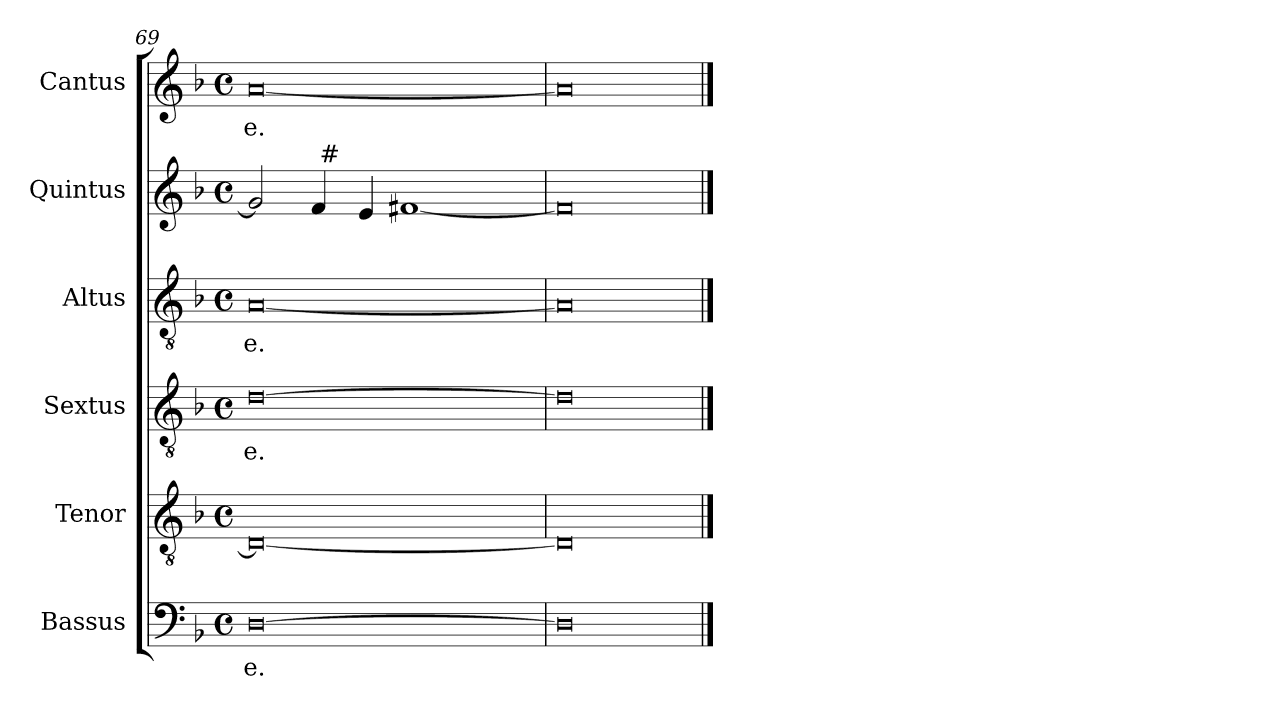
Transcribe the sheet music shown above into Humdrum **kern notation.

**kern	**text	**kern	**kern	**text	**kern	**text	**kern	**kern	**text
*part6	*part6	*part5	*part4	*part4	*part3	*part3	*part2	*part1	*part1
*staff6	*staff6	*staff5	*staff4	*staff4	*staff3	*staff3	*staff2	*staff1	*staff1
*I"Bassus	*	*I"Tenor	*I"Sextus	*	*I"Altus	*	*I"Quintus	*I"Cantus	*
*clefF4	*	*clefGv2	*clefGv2	*	*clefGv2	*	*clefG2	*clefG2	*
*k[b-]	*	*k[b-]	*k[b-]	*	*k[b-]	*	*k[b-]	*k[b-]	*
*F:	*	*F:	*F:	*	*F:	*	*F:	*F:	*
*M4/4	*	*M4/4	*M4/4	*	*M4/4	*	*M4/4	*M4/4	*
*met(c)	*	*met(c)	*met(c)	*	*met(c)	*	*met(c)	*met(c)	*
=69	=69	=69	=69	=69	=69	=69	=69	=69	=69
!	!LO:LY:b:cj	!	!	!LO:LY:b:cj	!	!LO:LY:b:cj	!	!	!LO:LY:b:cj
*	*	*	*	*	*	*	*^	*	*
[>0D	e.	0D_<	[>0d	e.	[<0A	e.	2g/]	2ryy	[<0a	-e.
.	.	.	.	.	.	.	4f/	64ryy	.	.
!	!	!	!	!	!	!	!	!LO:TX:a:t=#	!	!
.	.	.	.	.	.	.	.	1ryy	.	.
.	.	.	.	.	.	.	4e/	.	.	.
.	.	.	.	.	.	.	[<1f#X	.	.	.
.	.	.	.	.	.	.	.	4ryy	.	.
.	.	.	.	.	.	.	.	8...ryy	.	.
*	*	*	*	*	*	*	*v	*v	*	*
=70	=70	=70	=70	=70	=70	=70	=70	=70	=70
0D]	.	0D]	0d]	.	0A]	.	0f#]	0a]	.
==	==	==	==	==	==	==	==	==	==
*-	*-	*-	*-	*-	*-	*-	*-	*-	*-
